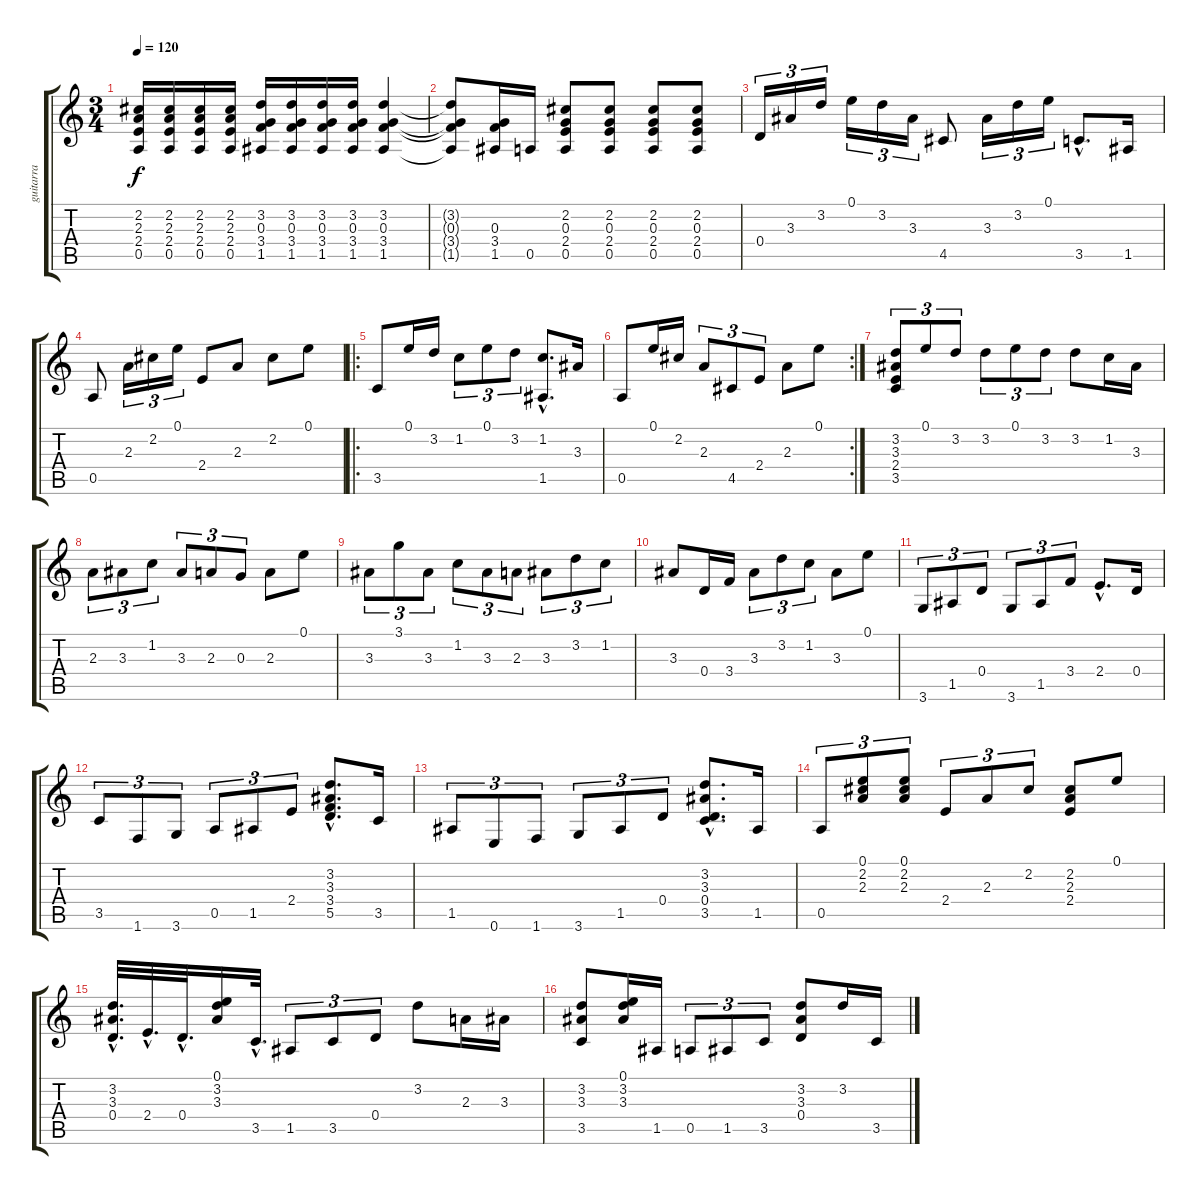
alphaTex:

\track ("guitarra" "guitarra") {instrument acousticguitarnylon}
\staff {score tabs}
\tuning (E4 B3 G3 D3 A2 E2) {hide}
\ts (3 4)
\tempo 120
\clef g2
\ks c
(2.2 2.3 2.4 0.5).16{dy f} (2.2 2.3 2.4 0.5).16 (2.2 2.3 2.4 0.5).16 (2.2 2.3 2.4 0.5).16 (3.2 0.3 3.4 1.5).16 (3.2 0.3 3.4 1.5).16 (3.2 0.3 3.4 1.5).16 (3.2 0.3 3.4 1.5).16 (3.2 0.3 3.4 1.5).4 |
(3.2{t} 0.3{t} 3.4{t} 1.5{t}).8 (0.3 3.4 1.5).16 0.5.16 (2.2 0.3 2.4 0.5).8 (2.2 0.3 2.4 0.5).8 (2.2 0.3 2.4 0.5).8 (2.2 0.3 2.4 0.5).8 |
0.4.16{tu (3 2)} 3.3.16{tu (3 2)} 3.2.16{tu (3 2)} 0.1.16{tu (3 2)} 3.2.16{tu (3 2)} 3.3.16{tu (3 2)} 4.5.8 3.3.16{tu (3 2)} 3.2.16{tu (3 2)} 0.1.16{tu (3 2)} 3.5{hac}.8{d} 1.5.16 |
0.5.8 2.3.16{tu (3 2)} 2.2.16{tu (3 2)} 0.1.16{tu (3 2)} 2.4.8 2.3.8 2.2.8 0.1.8 |
\ro
3.5.8 0.1.16 3.2.16 1.2.8{tu (3 2)} 0.1.8{tu (3 2)} 3.2.8{tu (3 2)} (1.2{hac} 1.5{hac}).8{d} 3.3.16 |
\rc 2
0.5.8 0.1.16 2.2.16 2.3.8{tu (3 2)} 4.5.8{tu (3 2)} 2.4.8{tu (3 2)} 2.3.8 0.1.8 |
(3.2 3.3 2.4 3.5).8{tu (3 2)} 0.1.8{tu (3 2)} 3.2.8{tu (3 2)} 3.2.8{tu (3 2)} 0.1.8{tu (3 2)} 3.2.8{tu (3 2)} 3.2.8 1.2.16 3.3.16 |
2.3.8{tu (3 2)} 3.3.8{tu (3 2)} 1.2.8{tu (3 2)} 3.3.8{tu (3 2)} 2.3.8{tu (3 2)} 0.3.8{tu (3 2)} 2.3.8 0.1.8 |
3.3.8{tu (3 2)} 3.1.8{tu (3 2)} 3.3.8{tu (3 2)} 1.2.8{tu (3 2)} 3.3.8{tu (3 2)} 2.3.8{tu (3 2)} 3.3.8{tu (3 2)} 3.2.8{tu (3 2)} 1.2.8{tu (3 2)} |
3.3.8 0.4.16 3.4.16 3.3.8{tu (3 2)} 3.2.8{tu (3 2)} 1.2.8{tu (3 2)} 3.3.8 0.1.8 |
3.6.8{tu (3 2)} 1.5.8{tu (3 2)} 0.4.8{tu (3 2)} 3.6.8{tu (3 2)} 1.5.8{tu (3 2)} 3.4.8{tu (3 2)} 2.4{hac}.8{d} 0.4.16 |
3.5.8{tu (3 2)} 1.6.8{tu (3 2)} 3.6.8{tu (3 2)} 0.5.8{tu (3 2)} 1.5.8{tu (3 2)} 2.4.8{tu (3 2)} (3.2{hac} 3.3{hac} 3.4{hac} 5.5{hac}).8{d} 3.5.16 |
1.5.8{tu (3 2)} 0.6.8{tu (3 2)} 1.6.8{tu (3 2)} 3.6.8{tu (3 2)} 1.5.8{tu (3 2)} 0.4.8{tu (3 2)} (3.2{hac} 3.3{hac} 0.4{hac} 3.5{hac}).8{d} 1.5.16 |
0.5.8{tu (3 2)} (0.1 2.2 2.3).8{tu (3 2)} (0.1 2.2 2.3).8{tu (3 2)} 2.4.8{tu (3 2)} 2.3.8{tu (3 2)} 2.2.8{tu (3 2)} (2.2 2.3 2.4).8 0.1.8 |
(3.2{hac} 3.3{hac} 0.4{hac}).32{d} 2.4{hac}.32{d} 0.4{hac}.32{d} (0.1 3.2 3.3).16 3.5{hac}.32{d} 1.5.8{tu (3 2)} 3.5.8{tu (3 2)} 0.4.8{tu (3 2)} 3.2.8 2.3.16 3.3.16 |
(3.2 3.3 3.5).8 (0.1 3.2 3.3).16 1.5.16 0.5.8{tu (3 2)} 1.5.8{tu (3 2)} 3.5.8{tu (3 2)} (3.2 3.3 0.4).8 3.2.16 3.5.16
